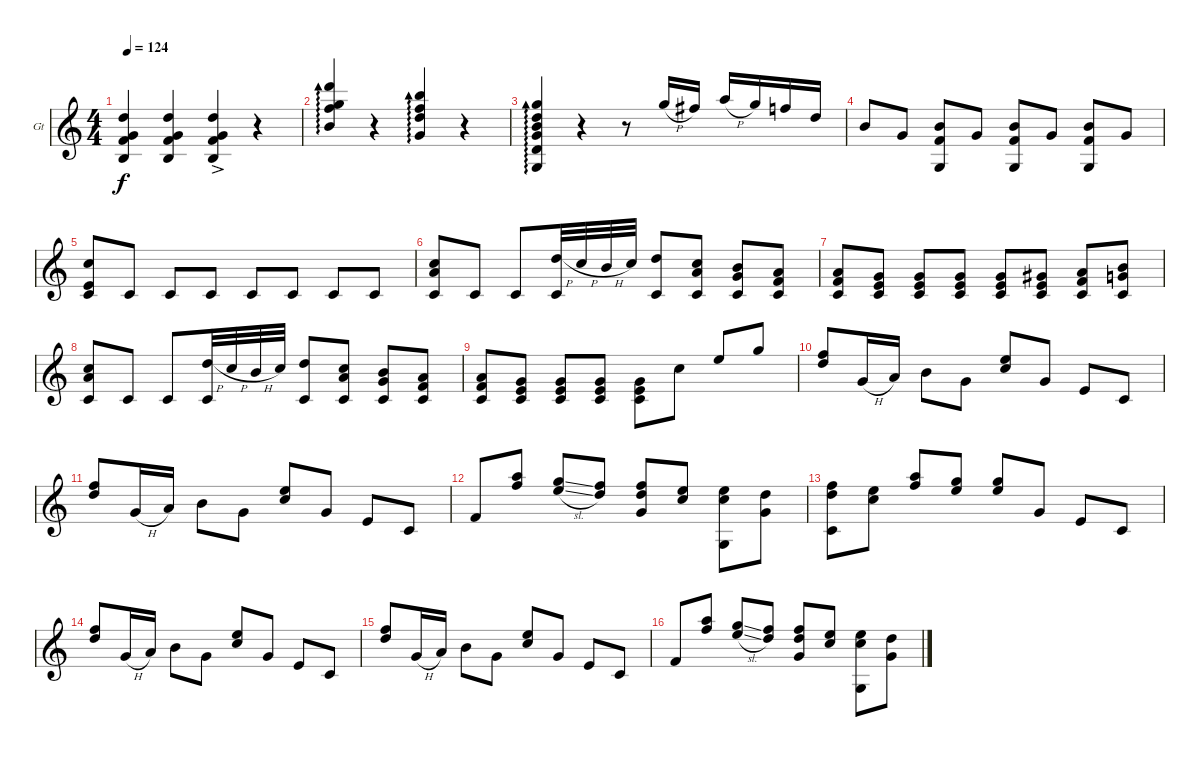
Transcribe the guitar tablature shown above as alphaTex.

\defaultSystemsLayout 4
\bracketExtendMode groupsimilarinstruments
\firstSystemTrackNameOrientation horizontal
\otherSystemsTrackNameOrientation horizontal
\track ("Guitar" "Gt") {instrument acousticguitarnylon}
\staff {score}
\tuning (E4 B3 G3 D3 A2 E2)
\ts (4 4)
\tempo 124
\clef g2
\ks c
(3.2 0.3 3.4 2.5).4{dy f} (3.2 0.3 3.4 2.5).4 (3.2{ac} 0.3{ac} 3.4{ac} 2.5).4 r.4 |
(10.1 8.2 10.3 9.4).4{ad 0 beam invert} r.4{beam invert} (7.1 6.2 7.3 5.4).4{ad 0 beam invert} r.4{beam invert} |
(3.1 3.2 4.3 3.6 5.5 5.4).4{ad 0} r.4 r.8 3.1{h}.16{beam invert} 2.1.16 5.1{h}.16{beam invert} 3.1.16 1.1.16 3.2.16 |
0.2.8 0.3.8 (0.2 3.4 3.6).8 0.3.8 (0.2 3.6 3.4).8 0.3.8 (0.2 3.4 3.6).8 0.3.8 |
(1.2 2.4 3.5).8 3.5.8 3.5.8 3.5.8 3.5.8 3.5.8 3.5.8 3.5.8 |
(1.2 2.3 3.5).8 3.5.8 3.5.8 (3.2{h} 3.5).32 1.2{h}.32 0.2{h}.32 1.2.32 (3.2 3.5).8 (1.2 2.3 3.5).8 (0.2 0.3 3.5).8 (2.3 3.4 3.5).8 |
(2.3 3.4 3.5).8 (0.3 2.4 3.5).8 (0.3 2.4 3.5).8 (0.3 2.4 3.5).8 (0.3 2.4 3.5).8 (1.3 2.4 3.5).8 (2.3 3.4 3.5).8 (0.2 0.3 3.5).8 |
\scale
0.557254 (1.2 2.3 3.5).8 3.5.8 3.5.8 (3.2{h} 3.5).32 1.2{h}.32 0.2{h}.32 1.2.32 (3.2 3.5).8 (1.2 2.3 3.5).8 (0.2 0.3 3.5).8 (2.3 3.4 3.5).8 |
\scale
0.442559 (2.3 3.4 3.5).8 (0.3 2.4 3.5).8 (0.3 2.4 3.5).8 (0.3 2.4 3.5).8 (0.3 2.4 3.5).8 1.2.8 0.1.8{beam invert} 3.1.8 |
(1.1 3.2).8{beam invert} 0.3{h}.16 2.3.16 4.3.8 0.3.8 (0.1 1.2).8{beam invert} 0.3.8 2.4.8 3.5.8 |
(1.1 3.2).8{beam invert} 0.3{h}.16 2.3.16 4.3.8 0.3.8 (0.1 1.2).8{beam invert} 0.3.8 2.4.8 3.5.8 |
3.4.8{beam invert} (5.1 6.2).8 (3.1{sl} 5.2{sl}).8{beam invert} (1.1 3.2).8 (1.1 3.2 0.3).8{beam invert} (0.1 1.2).8 (0.1 1.2 3.6).8{beam invert} (3.2 0.3).8 |
(1.1 3.2 3.5).8{beam invert} (0.1 1.2).8 (5.1 6.2).8{beam invert} (3.1 5.2).8 (3.1 5.2).8{beam invert} 0.3.8 2.4.8 3.5.8 |
(1.1 3.2).8{beam invert} 0.3{h}.16 2.3.16 4.3.8 0.3.8 (0.1 1.2).8{beam invert} 0.3.8 2.4.8 3.5.8 |
(1.1 3.2).8{beam invert} 0.3{h}.16 2.3.16 4.3.8 0.3.8 (0.1 1.2).8{beam invert} 0.3.8 2.4.8 3.5.8 |
3.4.8{beam invert} (5.1 6.2).8 (3.1{sl} 5.2{sl}).8{beam invert} (1.1 3.2).8 (1.1 3.2 0.3).8{beam invert} (0.1 1.2).8 (0.1 1.2 3.6).8{beam invert} (3.2 0.3).8
